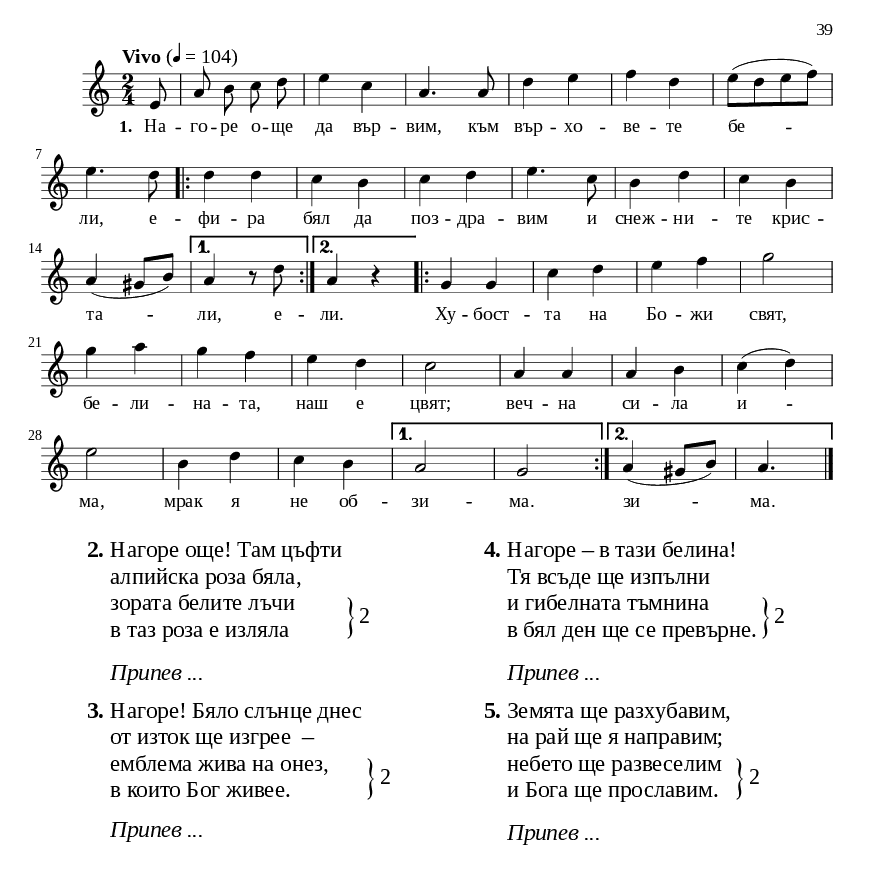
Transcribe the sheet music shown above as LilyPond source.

\version "2.24.4"

% include paper part and global functions
\include "include/globals.ily"

"rightBraces058" = \markup {
  \column {
    % repeat braces
    \translate #'(0 . -7.8 )
    \right-brace #20
  }
  \column {
    % repeat numbers
    \translate #'(0 . -8.5 )
    2
  }
}




\bookpart {
  \label #'ref058
  \tocItem \markup "На белия цвят"
  \include "include/bookpart-paper.ily"
  \paper {
      print-first-page-number = ##t
      bookpart-level-page-numbering = ##t
  print-page-number = ##t
      first-page-number = #39
}
\score {
    \include "include/score-layout.ily"

    \new Voice \absolute {
      \clef treble
      \key a \minor
      \time 2/4
      \tempoFunc "Vivo" 4 "104"

      \autoBeamOff
      \partial 8

      e'8 | a'8  b'8 c''8 d''8 | e''4 c''4 | a'4. a'8 | d''4 e''4 | f''4 d''4 | e''8 ([ d''8 e''8 f''8 ]) | \break
      e''4. d''8 \repeat volta 2 {
        | d''4 d''4 |  c''4 b'4 |  c''4 d''4 |  e''4. c''8 |  b'4 d''4 | c''4 b'4 | \break
        a'4 ( gis'8 [b'8]) |
      } \alternative { { a'4 r8 d''8 } {  a'4 r4 } }
      \repeat volta 2 {
        | g'4 g'4 | c''4 d''4 | e''4 f''4 | g''2\break
        | g''4 a''4 |  g''4 f''4 |  e''4 d''4 |  c''2 | a'4 a'4 | a'4 b'4 | c''4 ( d''4 ) | \break
        e''2 | b'4 d''4| c''4 b'4 |
      } \alternative { { a'2 | g'2  }  {   a'4 (gis'8[b'8])  | a'4. \bar "|." \break } }
    }

    \addlyrics {
      \set stanza = "1. "  На -- го -- ре о -- ще да вър -- вим, към вър -- хо -- ве -- те бе --
      ли, е -- фи -- ра бял да поз -- дра -- вим и снеж -- ни -- те крис --
      та -- ли, е -- ли. Ху -- бост -- та на Бо -- жи свят,
      бе -- ли -- на -- та, наш е цвят;  веч -- на си -- ла и --
      ма, мрак я не об -- зи -- ма. зи -- ма.
    }

    \header {
      title = \titleFunc #'ref_desc_2 "На белия цвят" "Na belija cvjat"
    }

    \midi{}

  } % score


  \markup \abs-fontsize #11 \override #`(baseline-skip . ,bgCoupletBaselineSkip){
    \fill-line {
      \hspace #0.1
      \column {
        \line {
          \bold "2."
          \column {
            "Нагоре още! Там цъфти"
            "алпийска роза бяла,"
            "зората белите лъчи"
            "в таз роза е изляла"
          }\"rightBraces058"
        }

        \vspace #1
        \line {
          \bold " "
          \column {
            \italic "  Припев ..."
          }
        }
        \vspace #0.5
        \line {
          \bold "3."
          \column {
            "Нагоре! Бяло слънце днес"
            "от изток ще изгрее  –"
            "емблема жива на онез,"
            "в които Бог живее."
          }\"rightBraces058"
        }
        \vspace #1
        \line {
          \bold " "
          \column {
            \italic "  Припев ..."
          }
        }
      }
      \hspace #0.1
      % adds horizontal spacing between columns
      \column {
        \line {
          \bold "4."
          \column {
            "Нагоре – в тази белина!"
            "Тя всъде ще изпълни"
            "и гибелната тъмнина"
            "в бял ден ще се превърне."
          }\"rightBraces058"
        }
        \vspace #1
        \line {
          \bold " "
          \column {
            \italic "  Припев ..."
          }
        }
        % adds vertical spacing between verses
        \vspace #0.5
        \line {
          \bold "5."
          \column {
            "Земята ще разхубавим,"
            "на рай ще я направим;"
            "небето ще развеселим"
            "и Бога ще прославим."
          }\"rightBraces058"
        }
        \vspace #1
        \line {
          \bold " "
          \column {
            \italic "  Припев ..."
          }
        }
      }\hspace #0.1
    }
  }


} % bookpart
